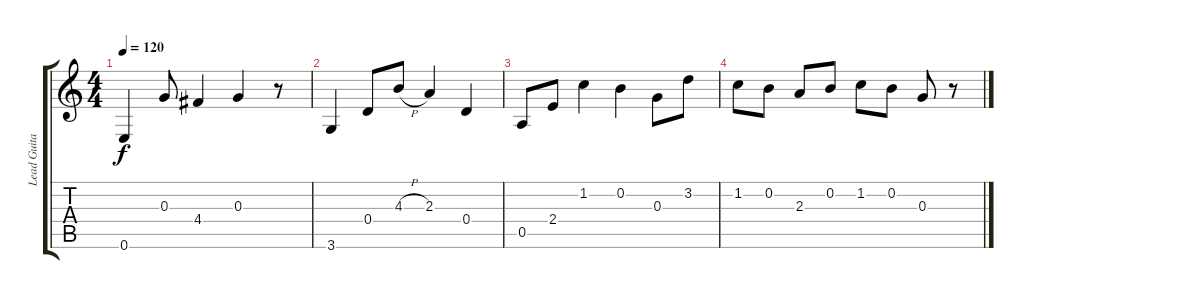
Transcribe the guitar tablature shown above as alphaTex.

\track ("Lead Guitar" "Lead Guita") {instrument electricguitarclean}
\staff {score tabs}
\tuning (E4 B3 G3 D3 A2 E2) {hide}
\ts (4 4)
\tempo 120
\clef g2
\ks c
0.6.4{dy f} 0.3.8 4.4.4 0.3.4 r.8 |
3.6.4 0.4.8 4.3{h}.8 2.3.4 0.4.4 |
0.5.8 2.4.8 1.2.4 0.2.4 0.3.8 3.2.8 |
1.2.8 0.2.8 2.3.8 0.2.8 1.2.8 0.2.8 0.3.8 r.8
